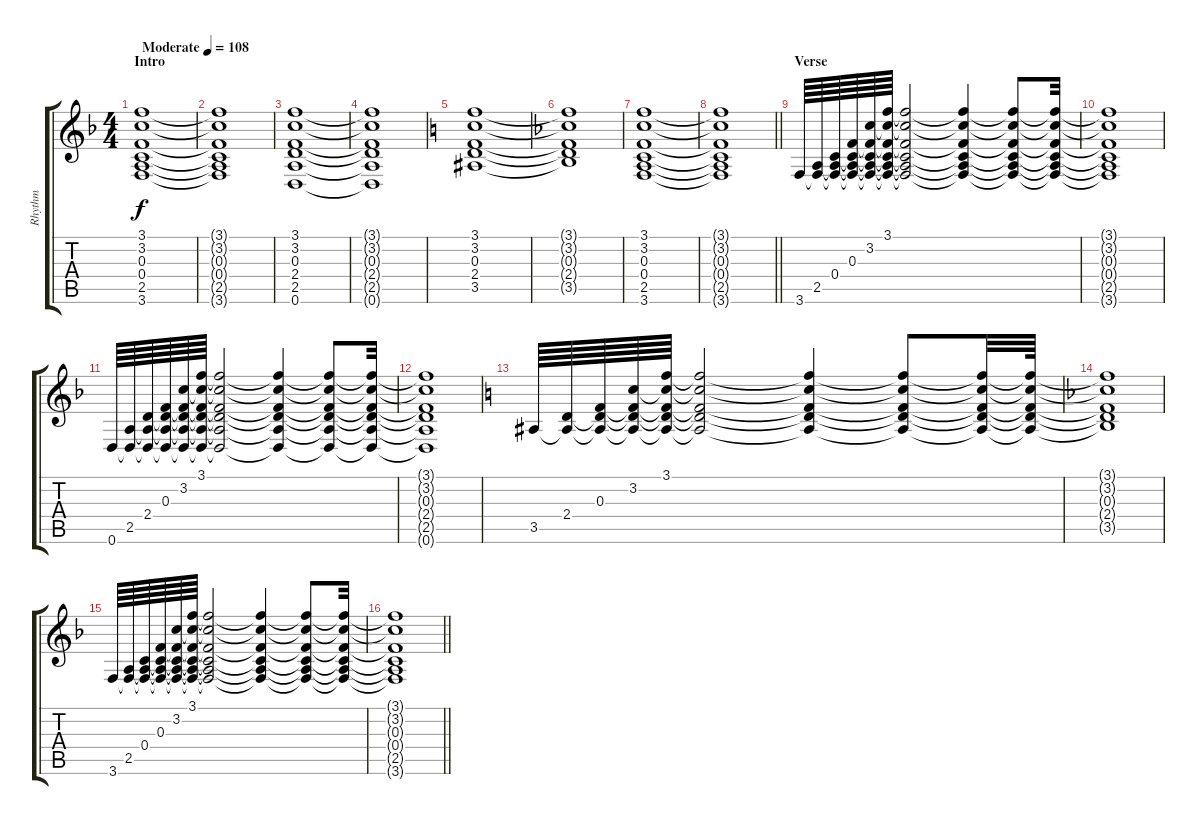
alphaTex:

\track ("Rhythm" "Rhythm") {instrument acousticguitarsteel}
\staff {score tabs}
\tuning (D4 A3 F3 C3 G2 D2) {hide}
\ts (4 4)
\section ("" "Intro")
\tempo (108 "Moderate")
\clef g2
\ks f
(3.1 3.2 0.3 0.4 2.5 3.6).1{dy f instrument acousticguitarsteel} |
(3.1{t} 3.2{t} 0.3{t} 0.4{t} 2.5{t} 3.6{t}).1 |
(3.1 3.2 0.3 2.4 2.5 0.6).1 |
(3.1{t} 3.2{t} 0.3{t} 2.4{t} 2.5{t} 0.6{t}).1 |
\ks c
(3.1 3.2 0.3 2.4 3.5).1 |
\ks f
(3.1{t} 3.2{t} 0.3{t} 2.4{t} 3.5{t}).1 |
(3.1 3.2 0.3 0.4 2.5 3.6).1 |
\barLineRight lightlight
(3.1{t} 3.2{t} 0.3{t} 0.4{t} 2.5{t} 3.6{t}).1 |
\section ("" "Verse")
3.6.64 (2.5 3.6{t}).64 (0.4 2.5{t} 3.6{t}).64 (0.3 0.4{t} 2.5{t} 3.6{t}).64 (3.2 0.3{t} 0.4{t} 2.5{t} 3.6{t}).64 (3.1 3.2{t} 0.3{t} 0.4{t} 2.5{t} 3.6{t}).64 (3.1{t} 3.2{t} 0.3{t} 0.4{t} 2.5{t} 3.6{t}).2 (3.1{t} 3.2{t} 0.3{t} 0.4{t} 2.5{t} 3.6{t}).4 (3.1{t} 3.2{t} 0.3{t} 0.4{t} 2.5{t} 3.6{t}).8 (3.1{t} 3.2{t} 0.3{t} 0.4{t} 2.5{t} 3.6{t}).32 |
(3.1{t} 3.2{t} 0.3{t} 0.4{t} 2.5{t} 3.6{t}).1 |
0.6.64 (2.5 0.6{t}).64 (2.4 2.5{t} 0.6{t}).64 (0.3 2.4{t} 2.5{t} 0.6{t}).64 (3.2 0.3{t} 2.4{t} 2.5{t} 0.6{t}).64 (3.1 3.2{t} 0.3{t} 2.4{t} 2.5{t} 0.6{t}).64 (3.1{t} 3.2{t} 0.3{t} 2.4{t} 2.5{t} 0.6{t}).2 (3.1{t} 3.2{t} 0.3{t} 2.4{t} 2.5{t} 0.6{t}).4 (3.1{t} 3.2{t} 0.3{t} 2.4{t} 2.5{t} 0.6{t}).8 (3.1{t} 3.2{t} 0.3{t} 2.4{t} 2.5{t} 0.6{t}).32 |
(3.1{t} 3.2{t} 0.3{t} 2.4{t} 2.5{t} 0.6{t}).1 |
\ks c
3.5.64 (2.4 3.5{t}).64 (0.3 2.4{t} 3.5{t}).64 (3.2 0.3{t} 2.4{t} 3.5{t}).64 (3.1 3.2{t} 0.3{t} 2.4{t} 3.5{t}).64 (3.1{t} 3.2{t} 0.3{t} 2.4{t} 3.5{t}).2 (3.1{t} 3.2{t} 0.3{t} 2.4{t} 3.5{t}).4 (3.1{t} 3.2{t} 0.3{t} 2.4{t} 3.5{t}).8 (3.1{t} 3.2{t} 0.3{t} 2.4{t} 3.5{t}).32 (3.1{t} 3.2{t} 0.3{t} 2.4{t} 3.5{t}).64 |
\ks f
(3.1{t} 3.2{t} 0.3{t} 2.4{t} 3.5{t}).1 |
3.6.64 (2.5 3.6{t}).64 (0.4 2.5{t} 3.6{t}).64 (0.3 0.4{t} 2.5{t} 3.6{t}).64 (3.2 0.3{t} 0.4{t} 2.5{t} 3.6{t}).64 (3.1 3.2{t} 0.3{t} 0.4{t} 2.5{t} 3.6{t}).64 (3.1{t} 3.2{t} 0.3{t} 0.4{t} 2.5{t} 3.6{t}).2 (3.1{t} 3.2{t} 0.3{t} 0.4{t} 2.5{t} 3.6{t}).4 (3.1{t} 3.2{t} 0.3{t} 0.4{t} 2.5{t} 3.6{t}).8 (3.1{t} 3.2{t} 0.3{t} 0.4{t} 2.5{t} 3.6{t}).32 |
\barLineRight lightlight
(3.1{t} 3.2{t} 0.3{t} 0.4{t} 2.5{t} 3.6{t}).1
